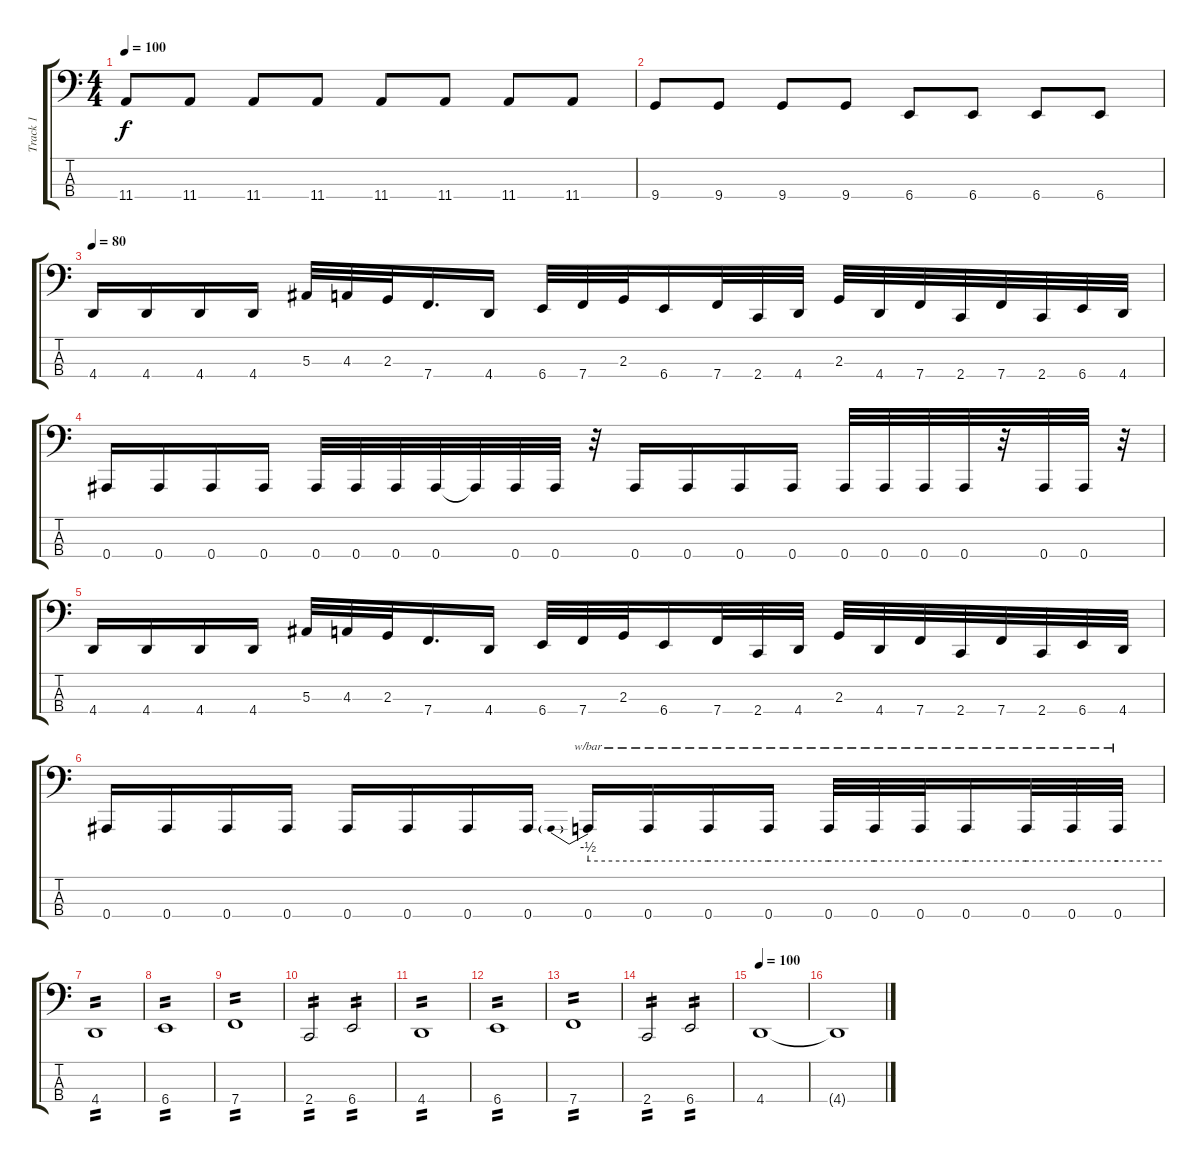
\track ("Track 1" "Track 1") {instrument electricbasspick}
\staff {score tabs}
\tuning (Eb2 Bb1 F1 Bb0) {hide}
\ts (4 4)
\tempo 100
\clef f4
\ks c
11.4.8{dy f} 11.4.8 11.4.8 11.4.8 11.4.8 11.4.8 11.4.8 11.4.8 |
9.4.8 9.4.8 9.4.8 9.4.8 6.4.8 6.4.8 6.4.8 6.4.8 |
\tempo 80
4.4.16 4.4.16 4.4.16 4.4.16 5.3.32 4.3.32 2.3.32 7.4.16{d} 4.4.16 6.4.32 7.4.32 2.3.32 6.4.16 7.4.32 2.4.32 4.4.32 2.3.32 4.4.32 7.4.32 2.4.32 7.4.32 2.4.32 6.4.32 4.4.32 |
0.4.16 0.4.16 0.4.16 0.4.16 0.4.32 0.4.32 0.4.32 0.4.32 0.4{t}.32 0.4.32 0.4.32 r.32 0.4.16 0.4.16 0.4.16 0.4.16 0.4.32 0.4.32 0.4.32 0.4.32 r.32 0.4.32 0.4.32 r.32 |
4.4.16 4.4.16 4.4.16 4.4.16 5.3.32 4.3.32 2.3.32 7.4.16{d} 4.4.16 6.4.32 7.4.32 2.3.32 6.4.16 7.4.32 2.4.32 4.4.32 2.3.32 4.4.32 7.4.32 2.4.32 7.4.32 2.4.32 6.4.32 4.4.32 |
0.4.16 0.4.16 0.4.16 0.4.16 0.4.16 0.4.16 0.4.16 0.4.16 0.4.16{tbe (predive default 0 -2 60 -2)} 0.4.16{tbe (hold default 0 -2 60 -2)} 0.4.16{tbe (hold default 0 -2 60 -2)} 0.4.16{tbe (hold default 0 -2 60 -2)} 0.4.32{tbe (hold default 0 -2 60 -2)} 0.4.32{tbe (hold default 0 -2 60 -2)} 0.4.32{tbe (hold default 0 -2 60 -2)} 0.4.16{tbe (hold default 0 -2 60 -2)} 0.4.32{tbe (hold default 0 -2 60 -2)} 0.4.32{tbe (hold default 0 -2 60 -2)} 0.4.32{tbe (hold default 0 -2 60 -2)} |
4.4.1{tp 2} |
6.4.1{tp 2} |
7.4.1{tp 2} |
2.4.2{tp 2} 6.4.2{tp 2} |
4.4.1{tp 2} |
6.4.1{tp 2} |
7.4.1{tp 2} |
2.4.2{tp 2} 6.4.2{tp 2} |
\tempo 100
4.4.1 |
4.4{t}.1
